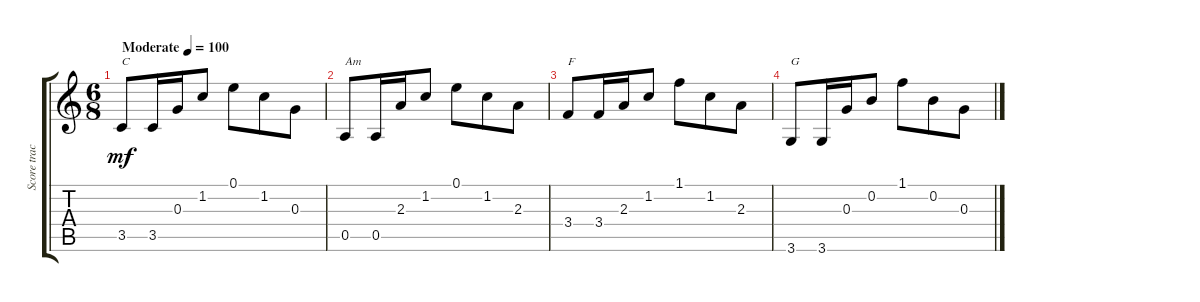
\track ("Score track 1" "Score trac") {instrument acousticguitarsteel}
\staff {score tabs}
\tuning (E4 B3 G3 D3 A2 E2) {hide}
\ts (6 8)
\tempo (100 "Moderate")
\clef g2
\ks c
3.5.8{txt "C" dy mf instrument acousticguitarsteel} 3.5.16 0.3.16 1.2.8 0.1.8 1.2.8 0.3.8 |
0.5.8{txt "Am"} 0.5.16 2.3.16 1.2.8 0.1.8 1.2.8 2.3.8 |
3.4.8{txt "F"} 3.4.16 2.3.16 1.2.8 1.1.8 1.2.8 2.3.8 |
3.6.8{txt "G"} 3.6.16 0.3.16 0.2.8 1.1.8 0.2.8 0.3.8
